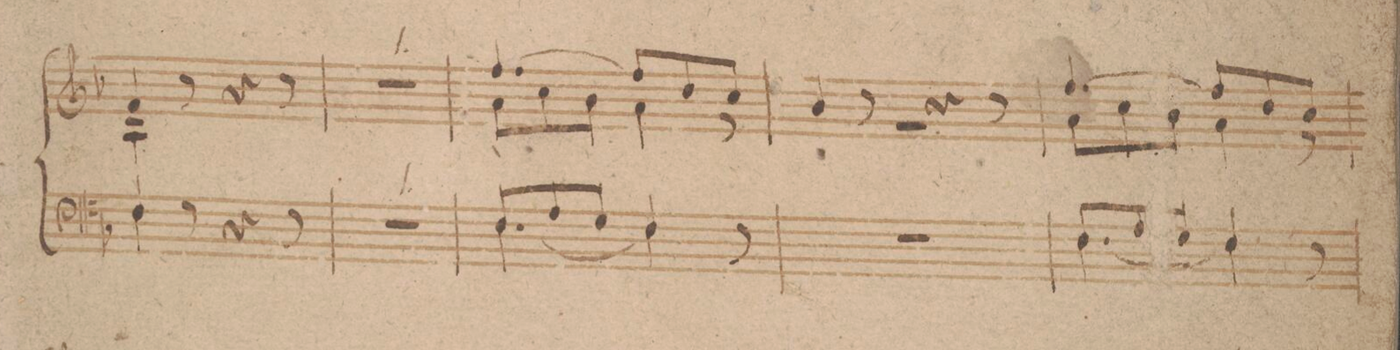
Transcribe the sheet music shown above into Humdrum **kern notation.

**kern
*I"Organo.
*clefF4
*k[b-]
*M6/8
*^
4F/)	4F\
8r	8ryy
4r	4ryy
8r	8ryy
*v	*v
=5
2.r
=6
*^
8F/L	[4.F\
8A/	.
8G/J	.
4F/	4F\]
8r	8ryy
*v	*v
=7
2.r
=8
*^
8F/L	[4.F\
8A/	.
8G/J	.
4F/	4F\]
8r	8ryy
*v	*v
=9
*-
